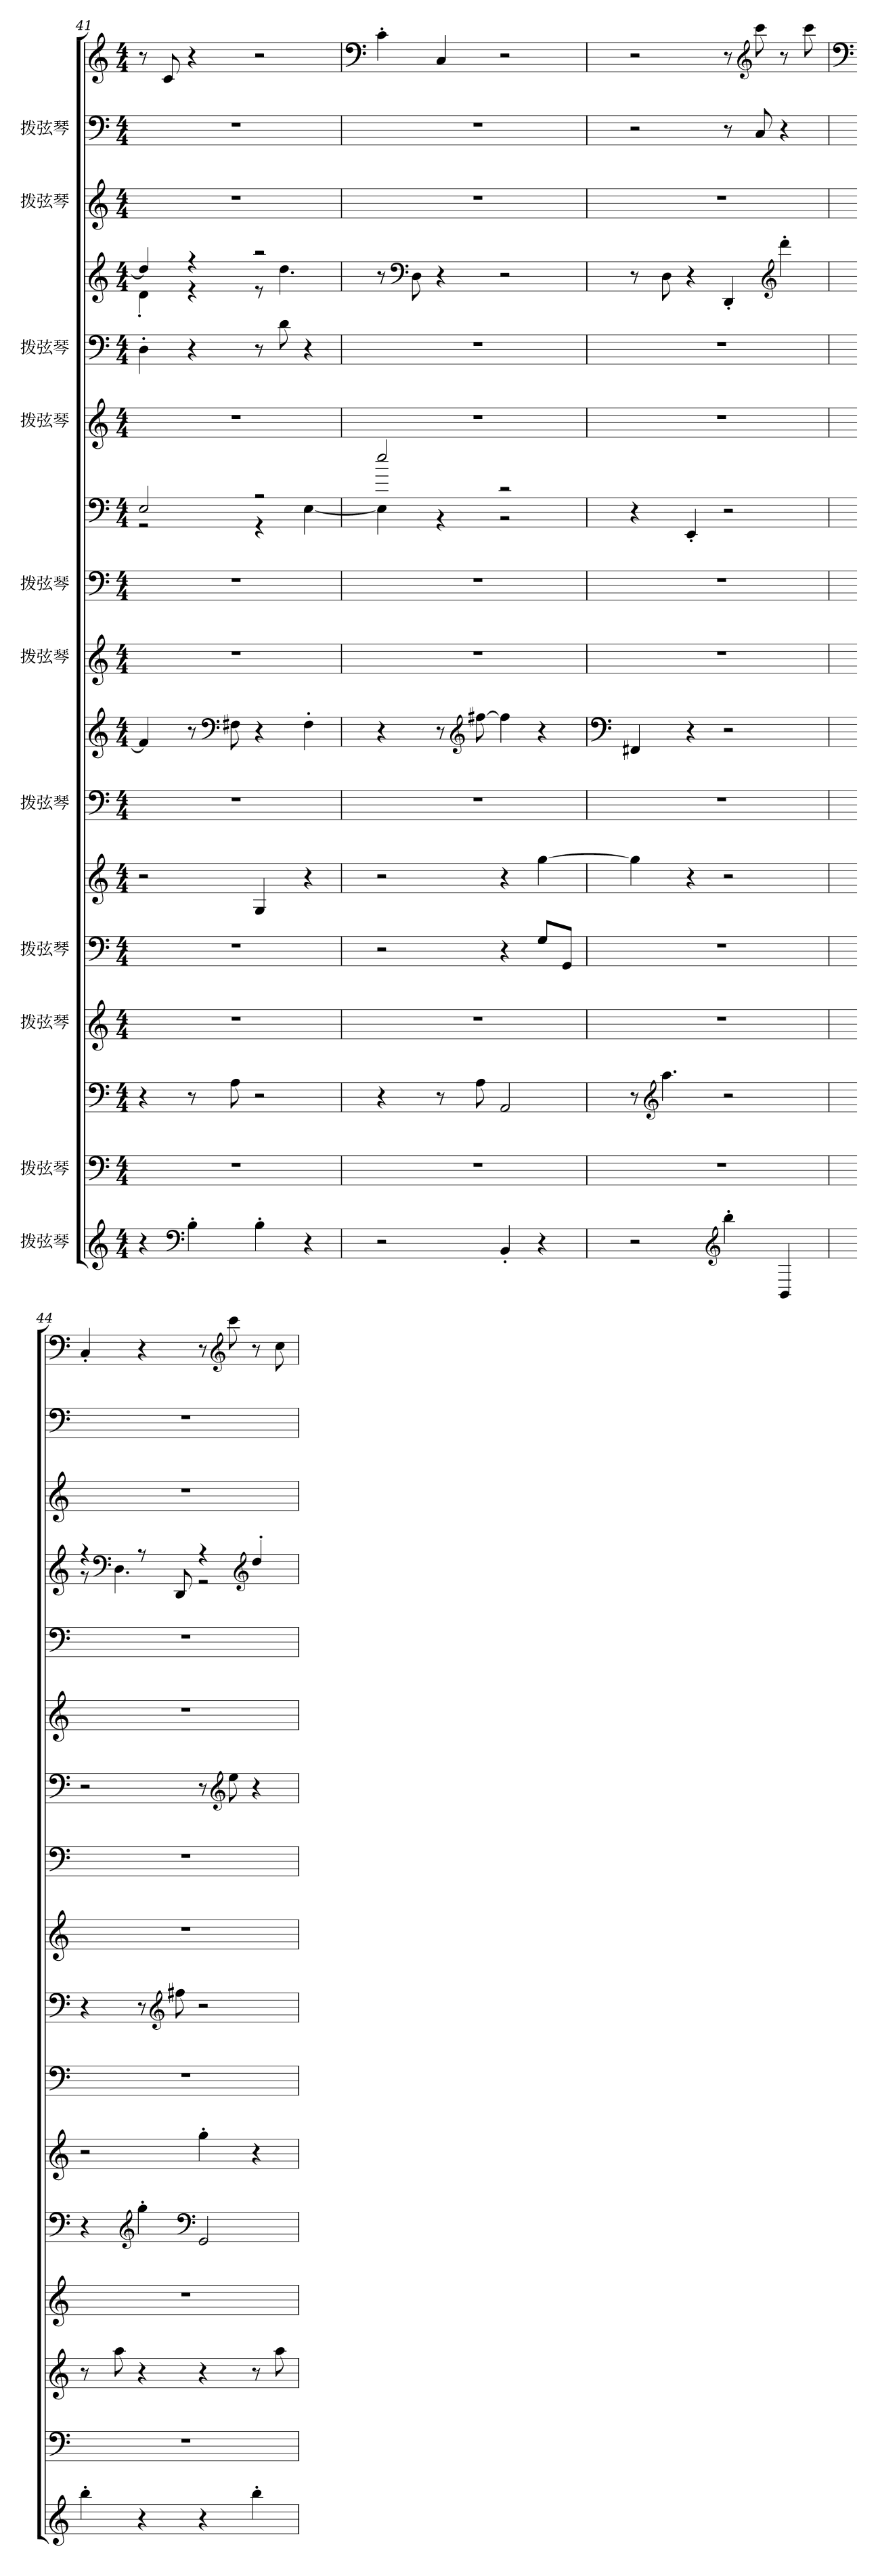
**kern	**kern	**kern	**kern	**kern	**kern	**kern	**kern	**kern	**kern	**kern	**kern	**kern	**kern	**kern	**kern	**kern
*part11	*part10	*part10	*part9	*part8	*part8	*part7	*part7	*part6	*part5	*part5	*part4	*part3	*part3	*part2	*part1	*part1
*staff17	*staff16	*staff15	*staff14	*staff13	*staff12	*staff11	*staff10	*staff9	*staff8	*staff7	*staff6	*staff5	*staff4	*staff3	*staff2	*staff1
*I"拨弦琴	*I"拨弦琴	*	*I"拨弦琴	*I"拨弦琴	*	*I"拨弦琴	*	*I"拨弦琴	*I"拨弦琴	*	*I"拨弦琴	*I"拨弦琴	*	*I"拨弦琴	*I"拨弦琴	*
*clefG2	*clefF4	*clefF4	*clefG2	*clefF4	*clefG2	*clefF4	*clefG2	*clefG2	*clefF4	*clefF4	*clefG2	*clefF4	*clefG2	*clefG2	*clefF4	*clefG2
*k[]	*k[]	*k[]	*k[]	*k[]	*k[]	*k[]	*k[]	*k[]	*k[]	*k[]	*k[]	*k[]	*k[]	*k[]	*k[]	*k[]
*M4/4	*M4/4	*M4/4	*M4/4	*M4/4	*M4/4	*M4/4	*M4/4	*M4/4	*M4/4	*M4/4	*M4/4	*M4/4	*M4/4	*M4/4	*M4/4	*M4/4
=41	=41	=41	=41	=41	=41	=41	=41	=41	=41	=41	=41	=41	=41	=41	=41	=41
*	*	*	*	*	*	*	*	*	*	*^	*	*	*^	*	*	*
4r	1r	4r	1r	1r	2r	1r	4f#/]	1r	1r	2E/	2r	1r	4D'\	4dd/]	4d'\	1r	1r	8r
.	.	.	.	.	.	.	.	.	.	.	.	.	.	.	.	.	.	8c/
*clefF4	*	*	*	*	*	*	*	*	*	*	*	*	*	*	*	*	*	*
4B'\	.	8r	.	.	.	.	8r	.	.	.	.	.	4r	4r	4r	.	.	4r
*	*	*	*	*	*	*	*clefF4	*	*	*	*	*	*	*	*	*	*	*
.	.	8A\	.	.	.	.	8F#X\	.	.	.	.	.	.	.	.	.	.	.
4B'\	.	2r	.	.	4G/	.	4r	.	.	2r	4r	.	8r	2r	8r	.	.	2r
.	.	.	.	.	.	.	.	.	.	.	.	.	8d\	.	4.dd\	.	.	.
4r	.	.	.	.	4r	.	4F#'\	.	.	.	[4E\	.	4r	.	.	.	.	.
*	*	*	*	*	*	*	*	*	*	*	*	*	*	*v	*v	*	*	*
=42	=42	=42	=42	=42	=42	=42	=42	=42	=42	=42	=42	=42	=42	=42	=42	=42	=42
*	*	*	*	*	*	*	*	*	*	*	*	*	*	*	*	*	*clefF4
2r	1r	4r	1r	2r	2r	1r	4r	1r	1r	2ee/	4E\]	1r	1r	8r	1r	1r	4c'\
*	*	*	*	*	*	*	*	*	*	*	*	*	*	*clefF4	*	*	*
.	.	.	.	.	.	.	.	.	.	.	.	.	.	8D\	.	.	.
.	.	8r	.	.	.	.	8r	.	.	.	4r	.	.	4r	.	.	4C/
*	*	*	*	*	*	*	*clefG2	*	*	*	*	*	*	*	*	*	*
.	.	8A\	.	.	.	.	[8ff#X\	.	.	.	.	.	.	.	.	.	.
4BB'/	.	2AA/	.	4r	4r	.	4ff#\]	.	.	2r	2r	.	.	2r	.	.	2r
4r	.	.	.	8G/L	[4gg\	.	4r	.	.	.	.	.	.	.	.	.	.
.	.	.	.	8GG/J	.	.	.	.	.	.	.	.	.	.	.	.	.
*	*	*	*	*	*	*	*	*	*	*v	*v	*	*	*	*	*	*
!!LO:PB:g=z
=43	=43	=43	=43	=43	=43	=43	=43	=43	=43	=43	=43	=43	=43	=43	=43	=43
*	*	*	*	*	*	*	*clefF4	*	*	*	*	*	*	*	*	*
2r	1r	8r	1r	1r	4gg\]	1r	4FF#X/	1r	1r	4r	1r	1r	8r	1r	2r	2r
*	*	*clefG2	*	*	*	*	*	*	*	*	*	*	*	*	*	*
.	.	4.aa\	.	.	.	.	.	.	.	.	.	.	8D\	.	.	.
.	.	.	.	.	4r	.	4r	.	.	4EE'/	.	.	4r	.	.	.
*clefG2	*	*	*	*	*	*	*	*	*	*	*	*	*	*	*	*
4bb'\	.	2r	.	.	2r	.	2r	.	.	2r	.	.	4DD'/	.	8r	8r
*	*	*	*	*	*	*	*	*	*	*	*	*	*	*	*	*clefG2
.	.	.	.	.	.	.	.	.	.	.	.	.	.	.	8C/	8ccc\
*	*	*	*	*	*	*	*	*	*	*	*	*	*clefG2	*	*	*
4BB/	.	.	.	.	.	.	.	.	.	.	.	.	4ddd'\	.	4r	8r
.	.	.	.	.	.	.	.	.	.	.	.	.	.	.	.	8ccc\
=44	=44	=44	=44	=44	=44	=44	=44	=44	=44	=44	=44	=44	=44	=44	=44	=44
*	*	*	*	*	*	*	*	*	*	*	*	*	*	*	*	*clefF4
*	*	*	*	*	*	*	*	*	*	*	*	*	*^	*	*	*
4bb'\	1r	8r	1r	4r	2r	1r	4r	1r	1r	2r	1r	1r	4r	8r	1r	1r	4C'/
*	*	*	*	*	*	*	*	*	*	*	*	*	*clefF4	*	*	*	*
.	.	8aa\	.	.	.	.	.	.	.	.	.	.	.	4.D\	.	.	.
*	*	*	*	*clefG2	*	*	*	*	*	*	*	*	*	*	*	*	*
4r	.	4r	.	4gg'\	.	.	8r	.	.	.	.	.	8r	.	.	.	4r
*	*	*	*	*	*	*	*clefG2	*	*	*	*	*	*	*	*	*	*
.	.	.	.	.	.	.	8ff#X\	.	.	.	.	.	8DD/	.	.	.	.
*	*	*	*	*clefF4	*	*	*	*	*	*	*	*	*	*	*	*	*
4r	.	4r	.	2GG/	4gg'\	.	2r	.	.	8r	.	.	4r	2r	.	.	8r
*	*	*	*	*	*	*	*	*	*	*clefG2	*	*	*	*	*	*	*clefG2
.	.	.	.	.	.	.	.	.	.	8ee\	.	.	.	.	.	.	8ccc\
*	*	*	*	*	*	*	*	*	*	*	*	*	*clefG2	*	*	*	*
4bb'\	.	8r	.	.	4r	.	.	.	.	4r	.	.	4dd'/	.	.	.	8r
.	.	8aa\	.	.	.	.	.	.	.	.	.	.	.	.	.	.	8cc\
*	*	*	*	*	*	*	*	*	*	*	*	*	*v	*v	*	*	*
=	=	=	=	=	=	=	=	=	=	=	=	=	=	=	=	=
*-	*-	*-	*-	*-	*-	*-	*-	*-	*-	*-	*-	*-	*-	*-	*-	*-
